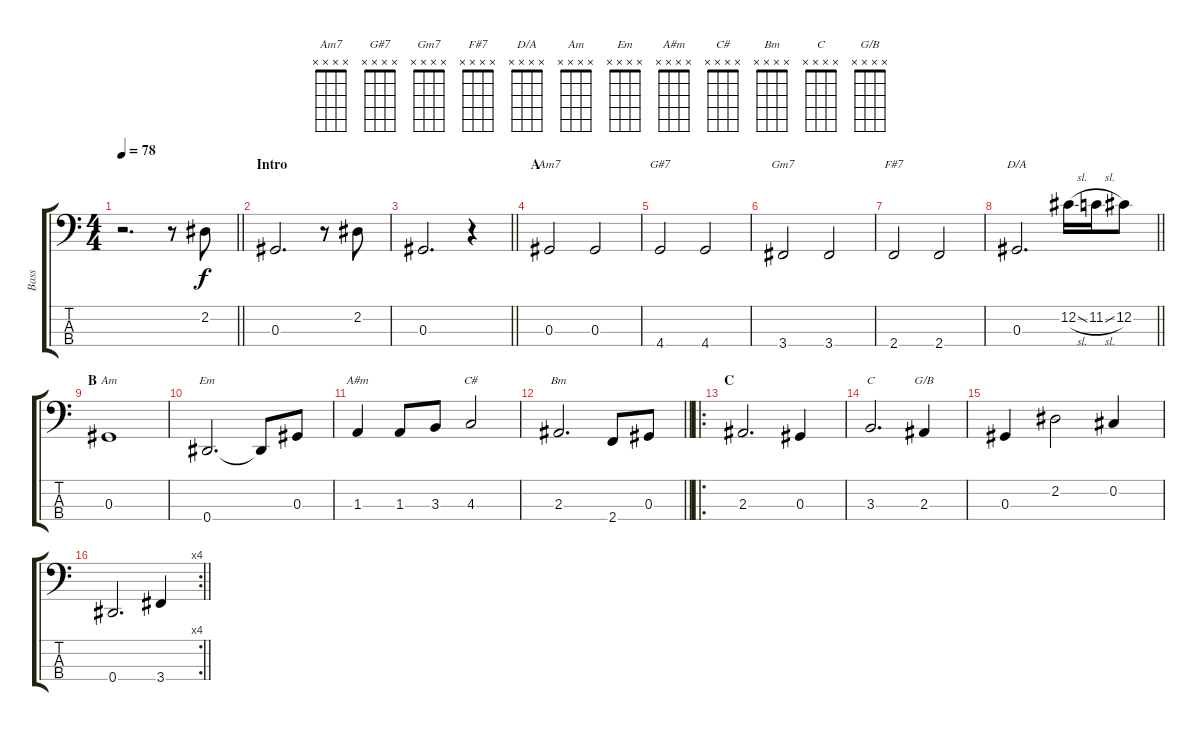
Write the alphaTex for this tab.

\track ("Bass" "Bass") {instrument acousticbass}
\staff {score tabs}
\tuning (Gb2 Db2 Ab1 Eb1) {hide}
\chord ("Am7" x x x x)
\chord ("G#7" x x x x)
\chord ("Gm7" x x x x)
\chord ("F#7" x x x x)
\chord ("D/A" x x x x)
\chord ("Am" x x x x)
\chord ("Em" x x x x)
\chord ("A#m" x x x x)
\chord ("C#" x x x x)
\chord ("Bm" x x x x)
\chord ("C" x x x x)
\chord ("G/B" x x x x)
\ts (4 4)
\section ("" "")
\tempo 78
\clef f4
\barLineRight lightlight
\ks c
r.2{d dy f instrument acousticbass} r.8 2.2.8 |
\section ("" "Intro")
0.3.2{d} r.8 2.2.8 |
\barLineRight lightlight
0.3.2{d} r.4 |
\section ("" "A ")
0.3.2{ch "Am7"} 0.3.2 |
4.4.2{ch "G#7"} 4.4.2 |
3.4.2{ch "Gm7"} 3.4.2 |
2.4.2{ch "F#7"} 2.4.2 |
\barLineRight lightlight
0.3.2{d ch "D/A"} 12.2{sl}.16 11.2{sl}.16 12.2.8 |
\section ("" "B")
0.3.1{ch "Am"} |
0.4.2{d ch "Em"} 0.4{t}.8 0.3.8 |
1.3.4{ch "A#m"} 1.3.8 3.3.8 4.3.2{ch "C#"} |
\barLineRight lightlight
2.3.2{d ch "Bm"} 2.4.8 0.3.8 |
\ro
\section ("" "C")
2.3.2{d} 0.3.4 |
3.3.2{d ch "C"} 2.3.4{ch "G/B"} |
0.3.4 2.2.2 0.2.4 |
\rc 4
\barLineRight lightlight
0.4.2{d} 3.4.4
